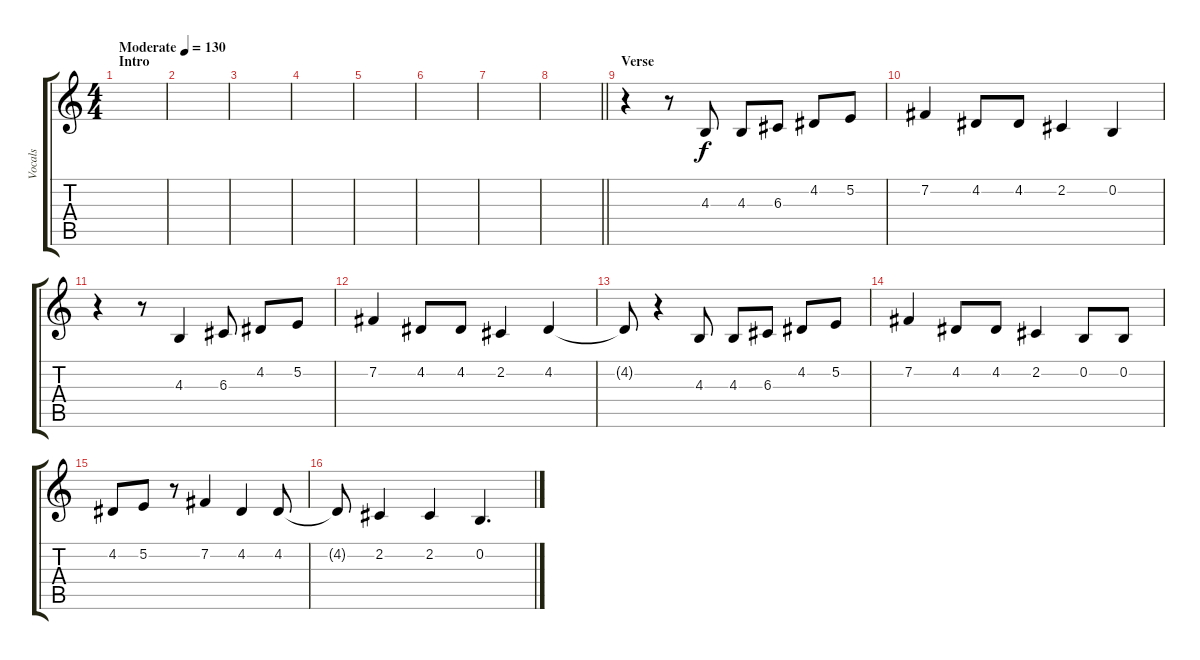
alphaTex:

\track ("Vocals" "Vocals") {instrument altosax}
\staff {score tabs}
\tuning (E4 B3 G3 D3 A2 E2) {hide}
\ts (4 4)
\section ("" "Intro")
\tempo (130 "Moderate")
\clef g2
\ks c
|
|
|
|
|
|
|
\barLineRight lightlight
|
\section ("" "Verse")
r.4 r.8 4.3.8 4.3.8 6.3.8 4.2.8 5.2.8 |
7.2.4 4.2.8 4.2.8 2.2.4 0.2.4 |
r.4 r.8 4.3.4 6.3.8 4.2.8 5.2.8 |
7.2.4 4.2.8 4.2.8 2.2.4 4.2.4 |
4.2{t}.8 r.4 4.3.8 4.3.8 6.3.8 4.2.8 5.2.8 |
7.2.4 4.2.8 4.2.8 2.2.4 0.2.8 0.2.8 |
4.2.8 5.2.8 r.8 7.2.4 4.2.4 4.2.8 |
4.2{t}.8 2.2.4 2.2.4 0.2.4{d}
